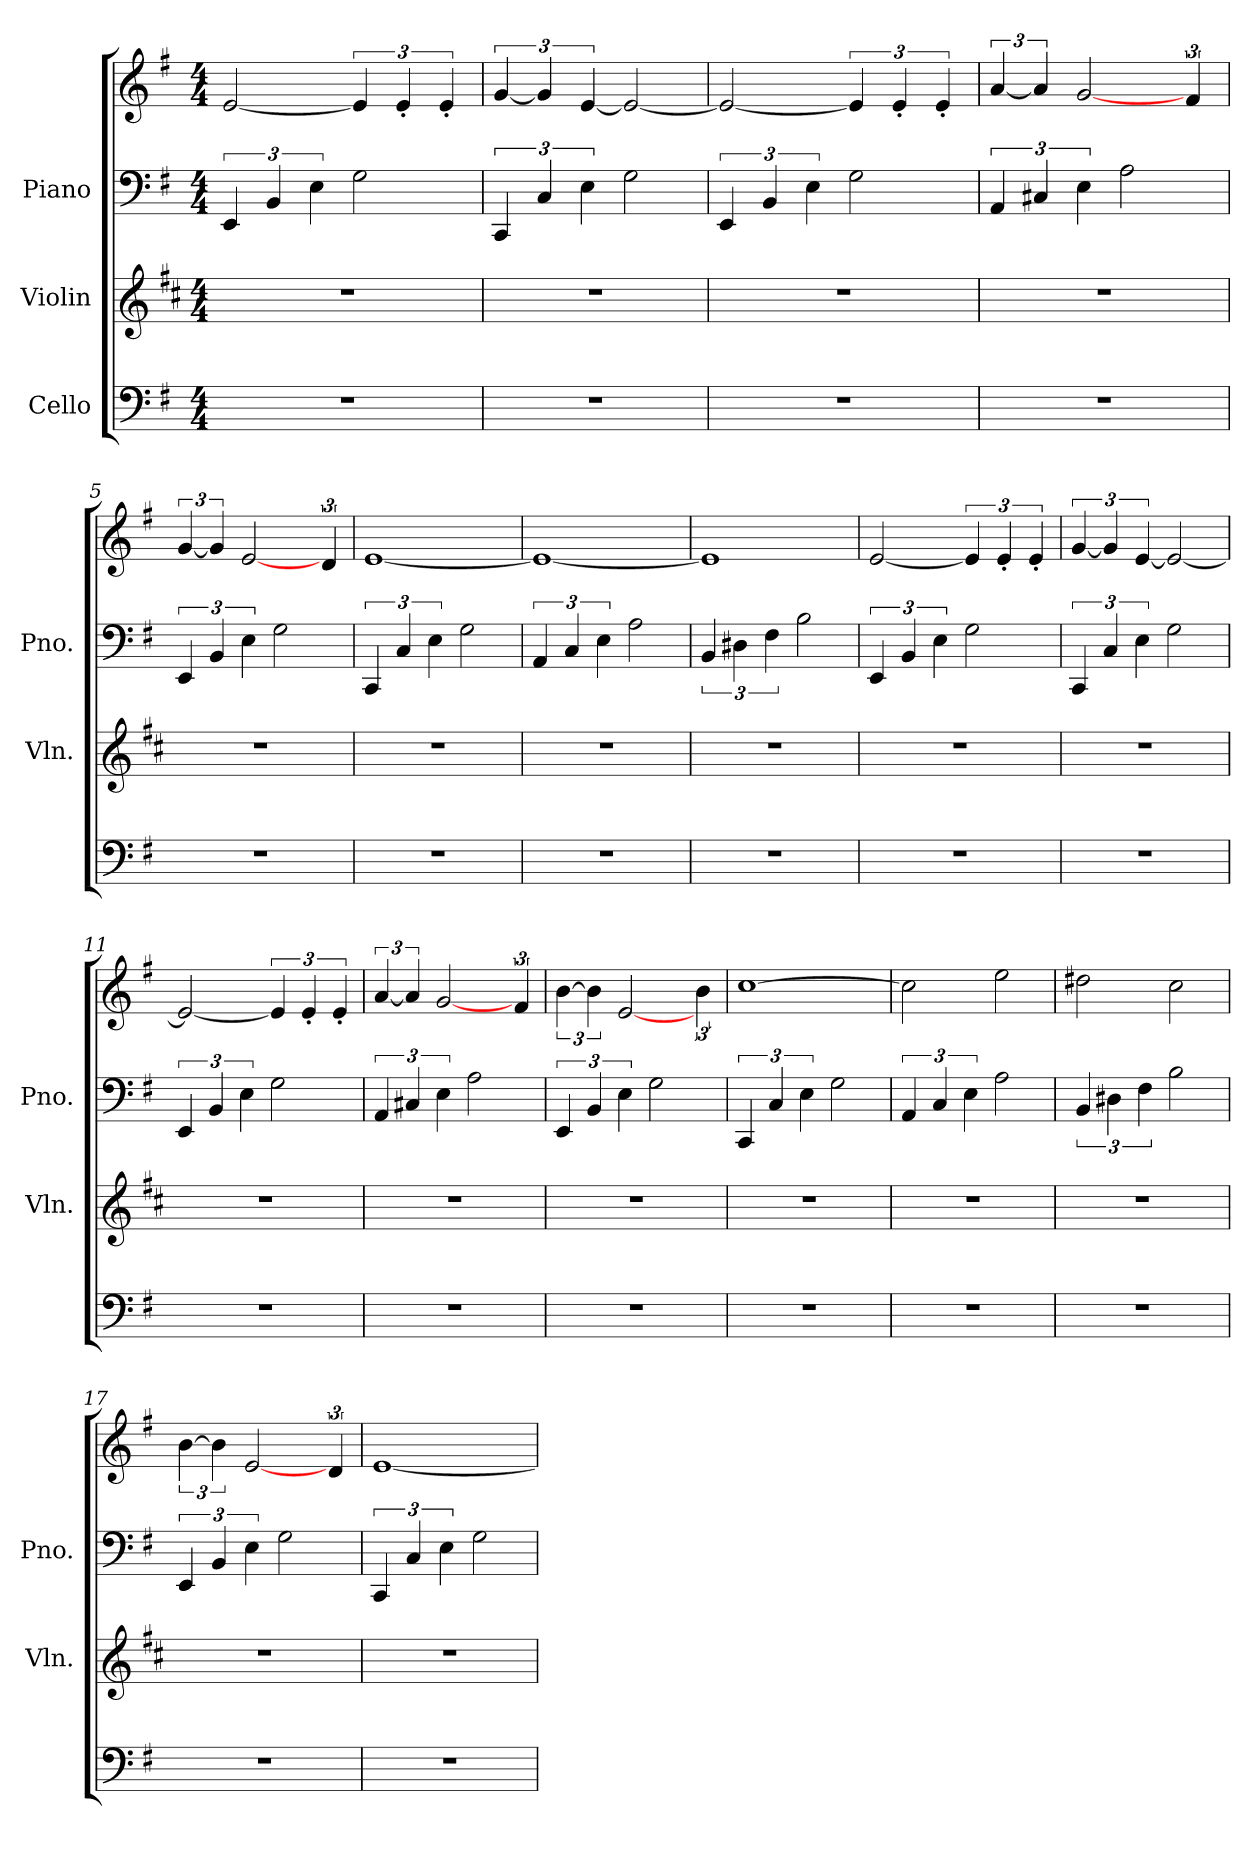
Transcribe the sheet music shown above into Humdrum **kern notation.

**kern	**kern	**kern	**kern
*part3	*part2	*part1	*part1
*staff4	*staff3	*staff2	*staff1
*I"Cello	*I"Violin	*I"Piano	*
*	*I'Vln.	*I'Pno.	*
*clefF4	*clefG2	*clefF4	*clefG2
*	*ITrd4c7	*	*
*k[f#]	*k[f#]	*k[f#]	*k[f#]
*e:	*e:	*e:	*e:
*M4/4	*M4/4	*M4/4	*M4/4
*MM135	*MM135	*MM135	*MM135
=1	=1	=1	=1
1r	1r	6EE/	[2e/
.	.	6BB/	.
.	.	6E\	.
.	.	2G\	6e/]
.	.	.	6e'</
.	.	.	6e'</
=2	=2	=2	=2
1r	1r	6CC/	[6g/
.	.	6C/	6g/]
.	.	6E\	[6e/
.	.	2G\	2e/_
=3	=3	=3	=3
1r	1r	6EE/	2e/_
.	.	6BB/	.
.	.	6E\	.
.	.	2G\	6e/]
.	.	.	6e'</
.	.	.	6e'</
=4	=4	=4	=4
1r	1r	6AA/	[6a/
.	.	6C#X/	6a/]
.	.	6E\	[2g/
.	.	2A\	.
.	.	.	6f#/
!!LO:LB:g=z
=5	=5	=5	=5
1r	1r	6EE/	[6g/
.	.	6BB/	6g/]
.	.	6E\	[2e/
.	.	2G\	.
.	.	.	6d/
=6	=6	=6	=6
1r	1r	6CC/	[1e
.	.	6C/	.
.	.	6E\	.
.	.	2G\	.
=7	=7	=7	=7
1r	1r	6AA/	1e_
.	.	6C/	.
.	.	6E\	.
.	.	2A\	.
=8	=8	=8	=8
1r	1r	6BB/	1e]
.	.	6D#X\	.
.	.	6F#\	.
.	.	2B\	.
=9	=9	=9	=9
1r	1r	6EE/	[2e/
.	.	6BB/	.
.	.	6E\	.
.	.	2G\	6e/]
.	.	.	6e'</
.	.	.	6e'</
!!LO:PB:g=z
=10	=10	=10	=10
1r	1r	6CC/	[6g/
.	.	6C/	6g/]
.	.	6E\	[6e/
.	.	2G\	2e/_
=11	=11	=11	=11
1r	1r	6EE/	2e/_
.	.	6BB/	.
.	.	6E\	.
.	.	2G\	6e/]
.	.	.	6e'</
.	.	.	6e'</
=12	=12	=12	=12
1r	1r	6AA/	[6a/
.	.	6C#X/	6a/]
.	.	6E\	[2g/
.	.	2A\	.
.	.	.	6f#/
=13	=13	=13	=13
1r	1r	6EE/	[6b\
.	.	6BB/	6b\]
.	.	6E\	[2e/
.	.	2G\	.
.	.	.	6b\
=14	=14	=14	=14
1r	1r	6CC/	[1cc
.	.	6C/	.
.	.	6E\	.
.	.	2G\	.
!!LO:LB:g=z
=15	=15	=15	=15
1r	1r	6AA/	2cc\]
.	.	6C/	.
.	.	6E\	.
.	.	2A\	2ee\
=16	=16	=16	=16
1r	1r	6BB/	2dd#X\
.	.	6D#X\	.
.	.	6F#\	.
.	.	2B\	2cc\
=17	=17	=17	=17
1r	1r	6EE/	[6b\
.	.	6BB/	6b\]
.	.	6E\	[2e/
.	.	2G\	.
.	.	.	6d/
=18	=18	=18	=18
1r	1r	6CC/	[1e
.	.	6C/	.
.	.	6E\	.
.	.	2G\	.
=	=	=	=
*-	*-	*-	*-
